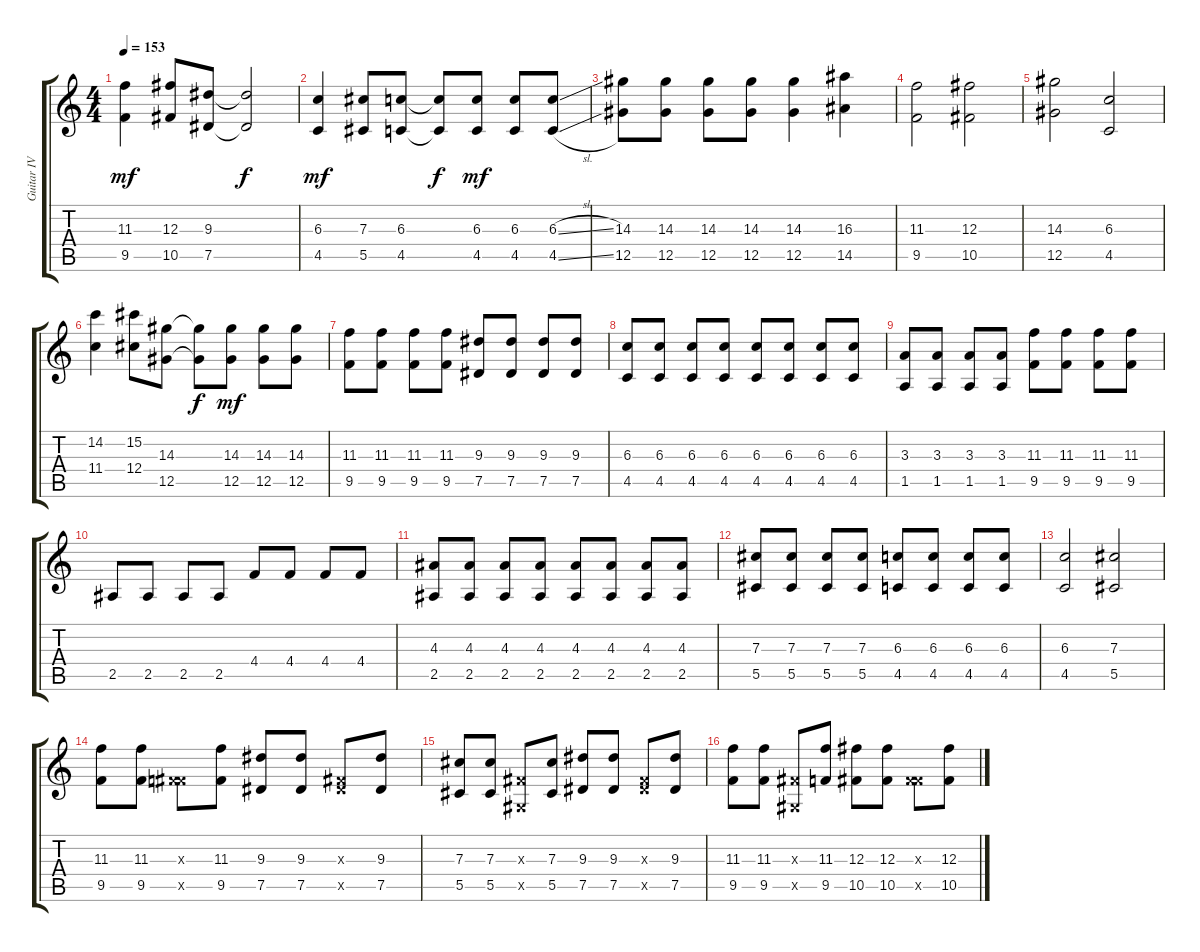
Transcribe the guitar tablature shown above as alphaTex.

\track ("Guitar IV - (Solo) Jade" "Guitar IV ") {instrument distortionguitar}
\staff {score tabs}
\tuning (Eb4 Bb3 Gb3 Db3 Ab2 Eb2) {hide}
\ts (4 4)
\tempo 153
\clef g2
\ks c
(11.3 9.5).4{dy mf} (12.3 10.5).8 (9.3 7.5).8 (9.3{t} 7.5{t}).2{dy f} |
(6.3 4.5).4{dy mf} (7.3 5.5).8 (6.3 4.5).8 (6.3{t} 4.5{t}).8{dy f} (6.3 4.5).8{dy mf} (6.3 4.5).8 (6.3{sl} 4.5{sl}).8 |
(14.3 12.5).8 (14.3 12.5).8 (14.3 12.5).8 (14.3 12.5).8 (14.3 12.5).4 (16.3 14.5).4 |
(11.3 9.5).2 (12.3 10.5).2 |
(14.3 12.5).2 (6.3 4.5).2 |
(14.2 11.4).4 (15.2 12.4).8 (14.3 12.5).8 (14.3{t} 12.5{t}).8{dy f} (14.3 12.5).8{dy mf} (14.3 12.5).8 (14.3 12.5).8 |
(11.3 9.5).8 (11.3 9.5).8 (11.3 9.5).8 (11.3 9.5).8 (9.3 7.5).8 (9.3 7.5).8 (9.3 7.5).8 (9.3 7.5).8 |
(6.3 4.5).8 (6.3 4.5).8 (6.3 4.5).8 (6.3 4.5).8 (6.3 4.5).8 (6.3 4.5).8 (6.3 4.5).8 (6.3 4.5).8 |
(3.3 1.5).8 (3.3 1.5).8 (3.3 1.5).8 (3.3 1.5).8 (11.3 9.5).8 (11.3 9.5).8 (11.3 9.5).8 (11.3 9.5).8 |
2.5.8 2.5.8 2.5.8 2.5.8 4.4.8 4.4.8 4.4.8 4.4.8 |
(4.3 2.5).8 (4.3 2.5).8 (4.3 2.5).8 (4.3 2.5).8 (4.3 2.5).8 (4.3 2.5).8 (4.3 2.5).8 (4.3 2.5).8 |
(7.3 5.5).8 (7.3 5.5).8 (7.3 5.5).8 (7.3 5.5).8 (6.3 4.5).8 (6.3 4.5).8 (6.3 4.5).8 (6.3 4.5).8 |
(6.3 4.5).2 (7.3 5.5).2 |
(11.3 9.5).8 (11.3 9.5).8 (0.3{x} 9.5{x}).8 (11.3 9.5).8 (9.3 7.5).8 (9.3 7.5).8 (0.3{x} 7.5{x}).8 (9.3 7.5).8 |
(7.3 5.5).8 (7.3 5.5).8 (0.3{x} 0.5{x}).8 (7.3 5.5).8 (9.3 7.5).8 (9.3 7.5).8 (0.3{x} 7.5{x}).8 (9.3 7.5).8 |
(11.3 9.5).8 (11.3 9.5).8 (0.3{x} 0.5{x}).8 (11.3 9.5).8 (12.3 10.5).8 (12.3 10.5).8 (0.3{x} 10.5{x}).8 (12.3 10.5).8
